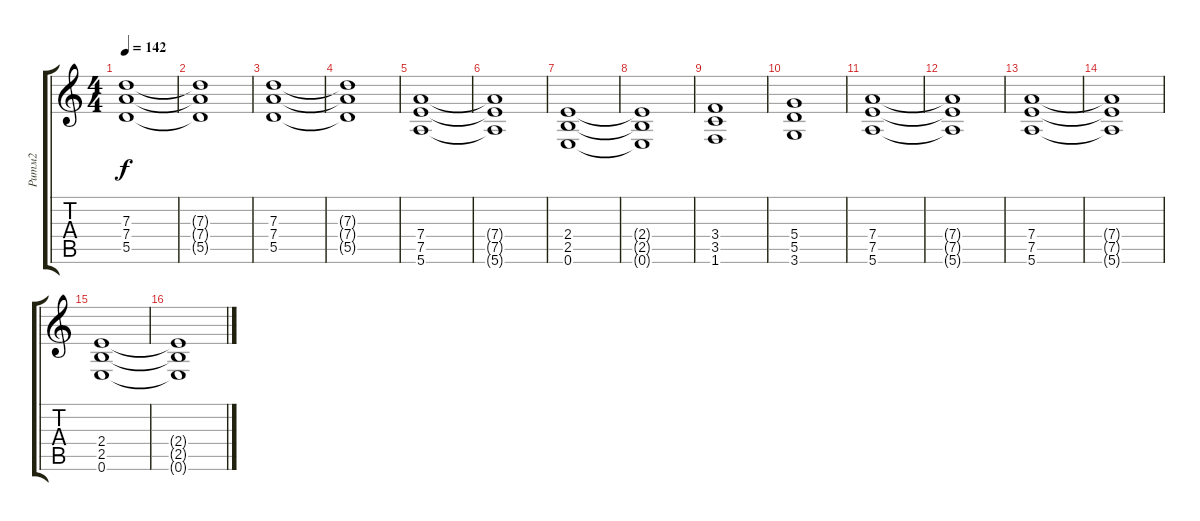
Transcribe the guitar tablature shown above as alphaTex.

\track ("Ритм2" "Ритм2") {instrument distortionguitar}
\staff {score tabs}
\tuning (E4 B3 G3 D3 A2 E2) {hide}
\ts (4 4)
\tempo 142
\clef g2
\ks c
(7.3 7.4 5.5).1{dy f} |
(7.3{t} 7.4{t} 5.5{t}).1 |
(7.3 7.4 5.5).1 |
(7.3{t} 7.4{t} 5.5{t}).1 |
(7.4 7.5 5.6).1 |
(7.4{t} 7.5{t} 5.6{t}).1 |
(2.4 2.5 0.6).1 |
(2.4{t} 2.5{t} 0.6{t}).1 |
(3.4 3.5 1.6).1 |
(5.4 5.5 3.6).1 |
(7.4 7.5 5.6).1 |
(7.4{t} 7.5{t} 5.6{t}).1 |
(7.4 7.5 5.6).1 |
(7.4{t} 7.5{t} 5.6{t}).1 |
(2.4 2.5 0.6).1 |
(2.4{t} 2.5{t} 0.6{t}).1
